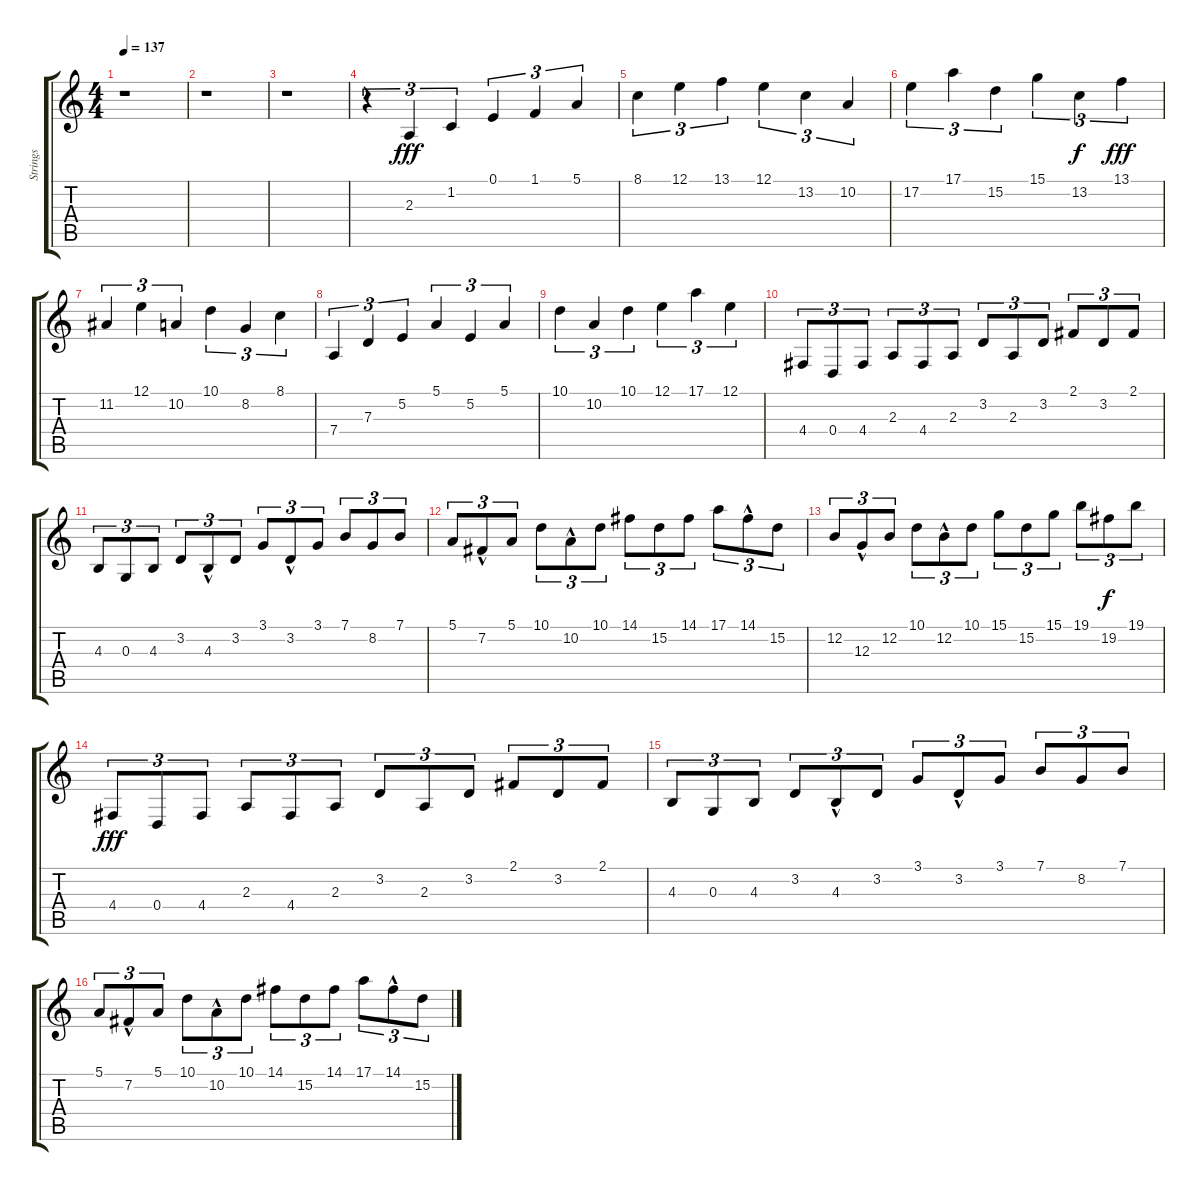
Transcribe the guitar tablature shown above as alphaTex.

\track ("Strings" "Strings") {instrument stringensemble1}
\staff {score tabs}
\tuning (E4 B3 G3 D3 A2 E2) {hide}
\ts (4 4)
\tempo 137
\clef g2
\ks c
r.1{dy f} |
r.1 |
r.1 |
r.4{tu (3 2)} 2.3.4{tu (3 2) dy fff} 1.2.4{tu (3 2)} 0.1.4{tu (3 2)} 1.1.4{tu (3 2)} 5.1.4{tu (3 2)} |
8.1.4{tu (3 2)} 12.1.4{tu (3 2)} 13.1.4{tu (3 2)} 12.1.4{tu (3 2)} 13.2.4{tu (3 2)} 10.2.4{tu (3 2)} |
17.2.4{tu (3 2)} 17.1.4{tu (3 2)} 15.2.4{tu (3 2)} 15.1.4{tu (3 2)} 13.2.4{tu (3 2) dy f} 13.1.4{tu (3 2) dy fff} |
11.2.4{tu (3 2)} 12.1.4{tu (3 2)} 10.2.4{tu (3 2)} 10.1.4{tu (3 2)} 8.2.4{tu (3 2)} 8.1.4{tu (3 2)} |
7.4.4{tu (3 2)} 7.3.4{tu (3 2)} 5.2.4{tu (3 2)} 5.1.4{tu (3 2)} 5.2.4{tu (3 2)} 5.1.4{tu (3 2)} |
10.1.4{tu (3 2)} 10.2.4{tu (3 2)} 10.1.4{tu (3 2)} 12.1.4{tu (3 2)} 17.1.4{tu (3 2)} 12.1.4{tu (3 2)} |
4.4.8{tu (3 2)} 0.4.8{tu (3 2)} 4.4.8{tu (3 2)} 2.3.8{tu (3 2)} 4.4.8{tu (3 2)} 2.3.8{tu (3 2)} 3.2.8{tu (3 2)} 2.3.8{tu (3 2)} 3.2.8{tu (3 2)} 2.1.8{tu (3 2)} 3.2.8{tu (3 2)} 2.1.8{tu (3 2)} |
4.3.8{tu (3 2)} 0.3.8{tu (3 2)} 4.3.8{tu (3 2)} 3.2.8{tu (3 2)} 4.3{hac}.8{tu (3 2)} 3.2.8{tu (3 2)} 3.1.8{tu (3 2)} 3.2{hac}.8{tu (3 2)} 3.1.8{tu (3 2)} 7.1.8{tu (3 2)} 8.2.8{tu (3 2)} 7.1.8{tu (3 2)} |
5.1.8{tu (3 2)} 7.2{hac}.8{tu (3 2)} 5.1.8{tu (3 2)} 10.1.8{tu (3 2)} 10.2{hac}.8{tu (3 2)} 10.1.8{tu (3 2)} 14.1.8{tu (3 2)} 15.2.8{tu (3 2)} 14.1.8{tu (3 2)} 17.1.8{tu (3 2)} 14.1{hac}.8{tu (3 2)} 15.2.8{tu (3 2)} |
12.2.8{tu (3 2)} 12.3{hac}.8{tu (3 2)} 12.2.8{tu (3 2)} 10.1.8{tu (3 2)} 12.2{hac}.8{tu (3 2)} 10.1.8{tu (3 2)} 15.1.8{tu (3 2)} 15.2.8{tu (3 2)} 15.1.8{tu (3 2)} 19.1.8{tu (3 2)} 19.2.8{tu (3 2) dy f} 19.1.8{tu (3 2)} |
4.4.8{tu (3 2) dy fff} 0.4.8{tu (3 2)} 4.4.8{tu (3 2)} 2.3.8{tu (3 2)} 4.4.8{tu (3 2)} 2.3.8{tu (3 2)} 3.2.8{tu (3 2)} 2.3.8{tu (3 2)} 3.2.8{tu (3 2)} 2.1.8{tu (3 2)} 3.2.8{tu (3 2)} 2.1.8{tu (3 2)} |
4.3.8{tu (3 2)} 0.3.8{tu (3 2)} 4.3.8{tu (3 2)} 3.2.8{tu (3 2)} 4.3{hac}.8{tu (3 2)} 3.2.8{tu (3 2)} 3.1.8{tu (3 2)} 3.2{hac}.8{tu (3 2)} 3.1.8{tu (3 2)} 7.1.8{tu (3 2)} 8.2.8{tu (3 2)} 7.1.8{tu (3 2)} |
5.1.8{tu (3 2)} 7.2{hac}.8{tu (3 2)} 5.1.8{tu (3 2)} 10.1.8{tu (3 2)} 10.2{hac}.8{tu (3 2)} 10.1.8{tu (3 2)} 14.1.8{tu (3 2)} 15.2.8{tu (3 2)} 14.1.8{tu (3 2)} 17.1.8{tu (3 2)} 14.1{hac}.8{tu (3 2)} 15.2.8{tu (3 2)}
